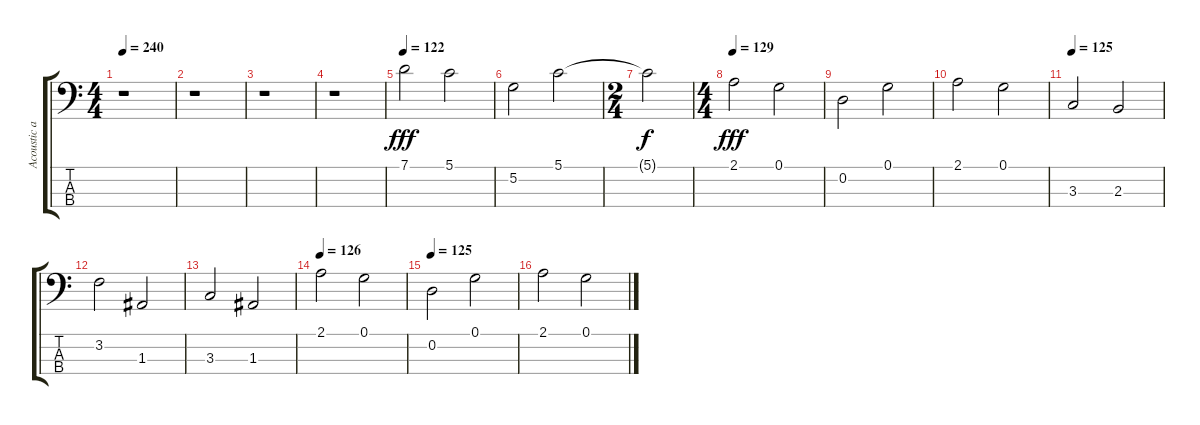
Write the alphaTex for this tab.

\track ("Acoustic and Electric Basses" "Acoustic a") {instrument fretlessbass}
\staff {score tabs}
\tuning (G2 D2 A1 E1) {hide}
\ts (4 4)
\tempo 240
\clef f4
\ks c
r.1{dy fff instrument fretlessbass} |
r.1 |
r.1 |
r.1 |
\tempo 122
7.1.2 5.1.2 |
5.2.2 5.1.2 |
\ts (2 4)
5.1{t}.2{dy f} |
\ts (4 4)
\tempo 129
2.1.2{dy fff volume 9 balance 10 instrument acousticbass} 0.1.2 |
0.2.2 0.1.2 |
2.1.2 0.1.2 |
\tempo 125
3.3.2 2.3.2 |
3.2.2 1.3.2 |
3.3.2 1.3.2 |
\tempo 126
2.1.2 0.1.2 |
\tempo 125
0.2.2 0.1.2 |
2.1.2 0.1.2
